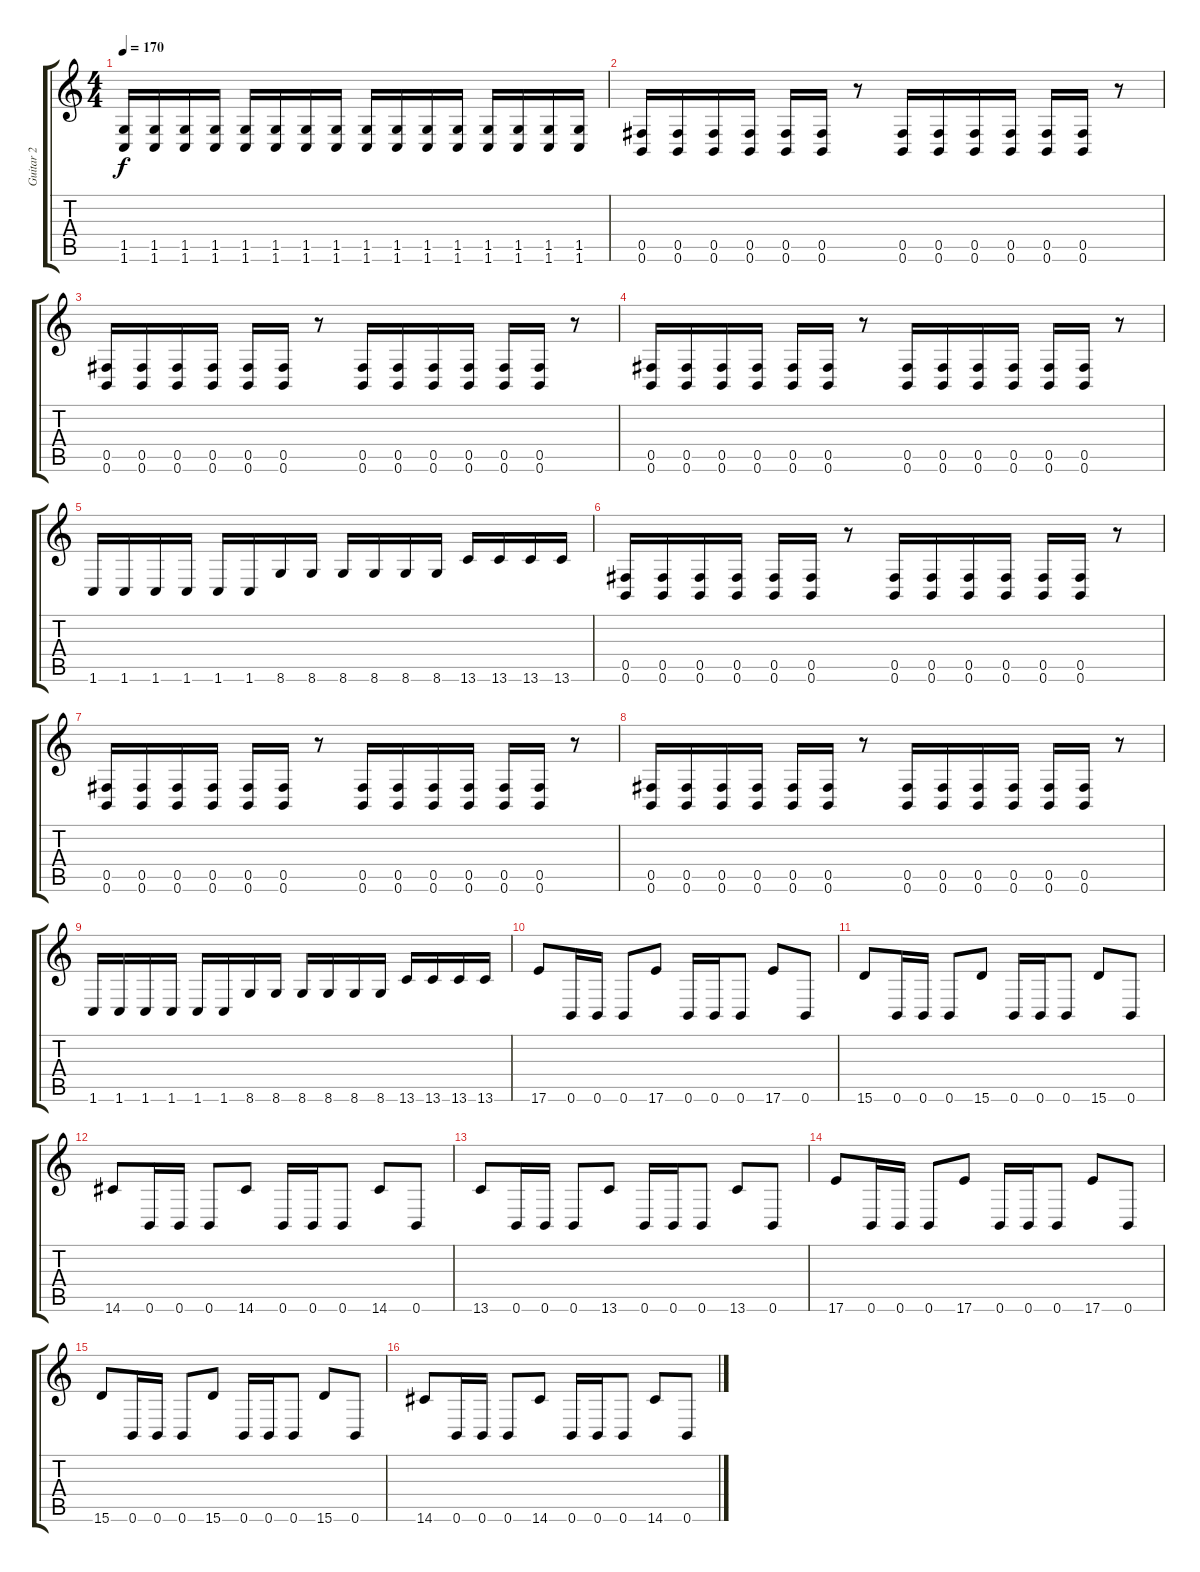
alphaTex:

\track ("Guitar 2" "Guitar 2") {instrument overdrivenguitar}
\staff {score tabs}
\tuning (Db4 Ab3 E3 B2 Gb2 B1) {hide}
\ts (4 4)
\tempo 170
\clef g2
\ks c
(1.5 1.6).16{dy f} (1.5 1.6).16 (1.5 1.6).16 (1.5 1.6).16 (1.5 1.6).16 (1.5 1.6).16 (1.5 1.6).16 (1.5 1.6).16 (1.5 1.6).16 (1.5 1.6).16 (1.5 1.6).16 (1.5 1.6).16 (1.5 1.6).16 (1.5 1.6).16 (1.5 1.6).16 (1.5 1.6).16 |
(0.5 0.6).16 (0.5 0.6).16 (0.5 0.6).16 (0.5 0.6).16 (0.5 0.6).16 (0.5 0.6).16 r.8 (0.5 0.6).16 (0.5 0.6).16 (0.5 0.6).16 (0.5 0.6).16 (0.5 0.6).16 (0.5 0.6).16 r.8 |
(0.5 0.6).16 (0.5 0.6).16 (0.5 0.6).16 (0.5 0.6).16 (0.5 0.6).16 (0.5 0.6).16 r.8 (0.5 0.6).16 (0.5 0.6).16 (0.5 0.6).16 (0.5 0.6).16 (0.5 0.6).16 (0.5 0.6).16 r.8 |
(0.5 0.6).16 (0.5 0.6).16 (0.5 0.6).16 (0.5 0.6).16 (0.5 0.6).16 (0.5 0.6).16 r.8 (0.5 0.6).16 (0.5 0.6).16 (0.5 0.6).16 (0.5 0.6).16 (0.5 0.6).16 (0.5 0.6).16 r.8 |
1.6.16 1.6.16 1.6.16 1.6.16 1.6.16 1.6.16 8.6.16 8.6.16 8.6.16 8.6.16 8.6.16 8.6.16 13.6.16 13.6.16 13.6.16 13.6.16 |
(0.5 0.6).16 (0.5 0.6).16 (0.5 0.6).16 (0.5 0.6).16 (0.5 0.6).16 (0.5 0.6).16 r.8 (0.5 0.6).16 (0.5 0.6).16 (0.5 0.6).16 (0.5 0.6).16 (0.5 0.6).16 (0.5 0.6).16 r.8 |
(0.5 0.6).16 (0.5 0.6).16 (0.5 0.6).16 (0.5 0.6).16 (0.5 0.6).16 (0.5 0.6).16 r.8 (0.5 0.6).16 (0.5 0.6).16 (0.5 0.6).16 (0.5 0.6).16 (0.5 0.6).16 (0.5 0.6).16 r.8 |
(0.5 0.6).16 (0.5 0.6).16 (0.5 0.6).16 (0.5 0.6).16 (0.5 0.6).16 (0.5 0.6).16 r.8 (0.5 0.6).16 (0.5 0.6).16 (0.5 0.6).16 (0.5 0.6).16 (0.5 0.6).16 (0.5 0.6).16 r.8 |
1.6.16 1.6.16 1.6.16 1.6.16 1.6.16 1.6.16 8.6.16 8.6.16 8.6.16 8.6.16 8.6.16 8.6.16 13.6.16 13.6.16 13.6.16 13.6.16 |
17.6.8 0.6.16 0.6.16 0.6.8 17.6.8 0.6.16 0.6.16 0.6.8 17.6.8 0.6.8 |
15.6.8 0.6.16 0.6.16 0.6.8 15.6.8 0.6.16 0.6.16 0.6.8 15.6.8 0.6.8 |
14.6.8 0.6.16 0.6.16 0.6.8 14.6.8 0.6.16 0.6.16 0.6.8 14.6.8 0.6.8 |
13.6.8 0.6.16 0.6.16 0.6.8 13.6.8 0.6.16 0.6.16 0.6.8 13.6.8 0.6.8 |
17.6.8 0.6.16 0.6.16 0.6.8 17.6.8 0.6.16 0.6.16 0.6.8 17.6.8 0.6.8 |
15.6.8 0.6.16 0.6.16 0.6.8 15.6.8 0.6.16 0.6.16 0.6.8 15.6.8 0.6.8 |
14.6.8 0.6.16 0.6.16 0.6.8 14.6.8 0.6.16 0.6.16 0.6.8 14.6.8 0.6.8
